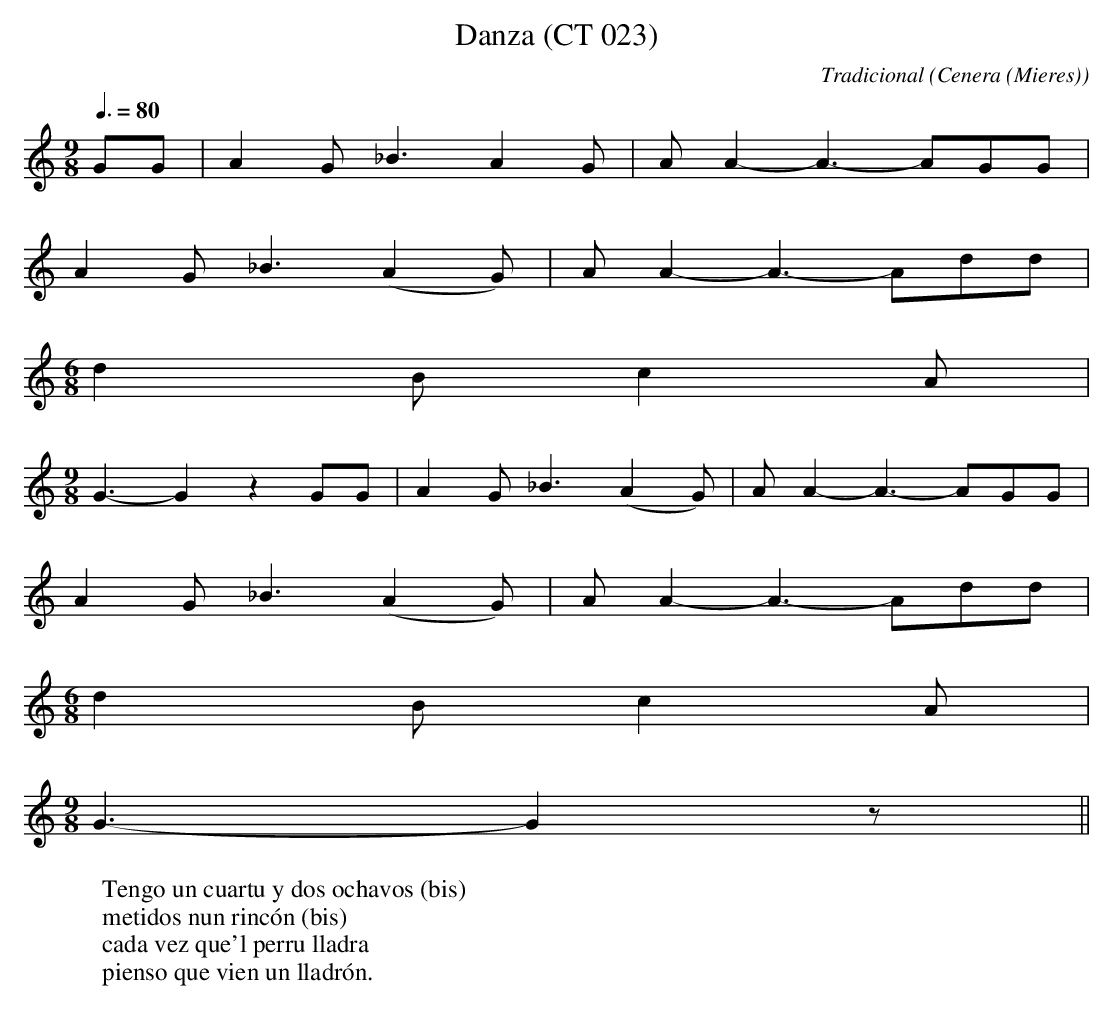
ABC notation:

X:1
T:Danza (CT 023)
C:Tradicional
O:Cenera (Mieres)
M:9/8
L:1/8
Q:3/8=80
W:Tengo un cuartu y dos ochavos (bis)
W:metidos nun rincón (bis)
W:cada vez que'l perru lladra
W:pienso que vien un lladrón.
K:C
GG|A2G _B3 A2G|AA2- A3- AGG|
A2G _B3 (A2G)|AA2- A3- Add|
[M:6/8]
d2B c2A|
[M:9/8]
G3- G2 z2 GG|A2G _B3 (A2G)|AA2- A3- AGG|
A2G _B3 (A2G)|AA2- A3- Add|
[M:6/8]
d2B c2A|
[M:9/8]
G3- G2z||
